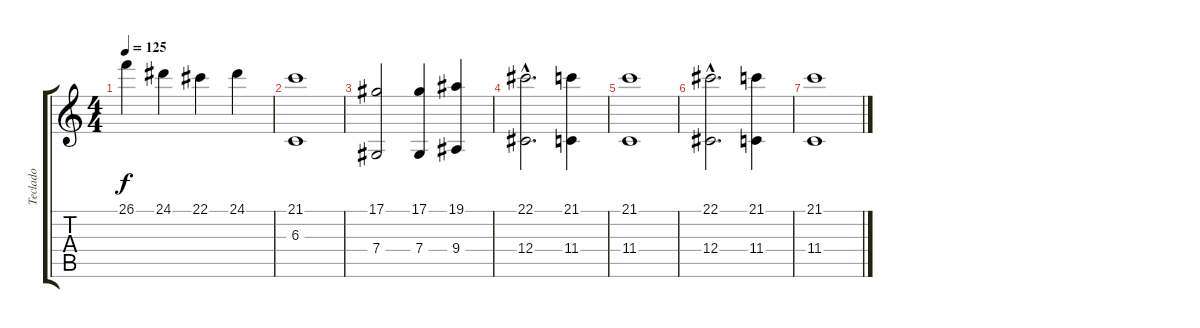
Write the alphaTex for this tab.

\track ("Teclado" "Teclado") {instrument stringensemble1}
\staff {score tabs}
\tuning (Eb4 Bb3 Gb3 Db3 Ab2 Eb2) {hide}
\ts (4 4)
\tempo 125
\clef g2
\ks c
26.1.4{dy f} 24.1.4 22.1.4 24.1.4 |
(21.1 6.3).1 |
(17.1 7.4).2 (17.1 7.4).4 (19.1 9.4).4 |
(22.1{hac} 12.4{hac}).2{d} (21.1 11.4).4 |
(21.1 11.4).1 |
(22.1{hac} 12.4{hac}).2{d} (21.1 11.4).4 |
(21.1 11.4).1
